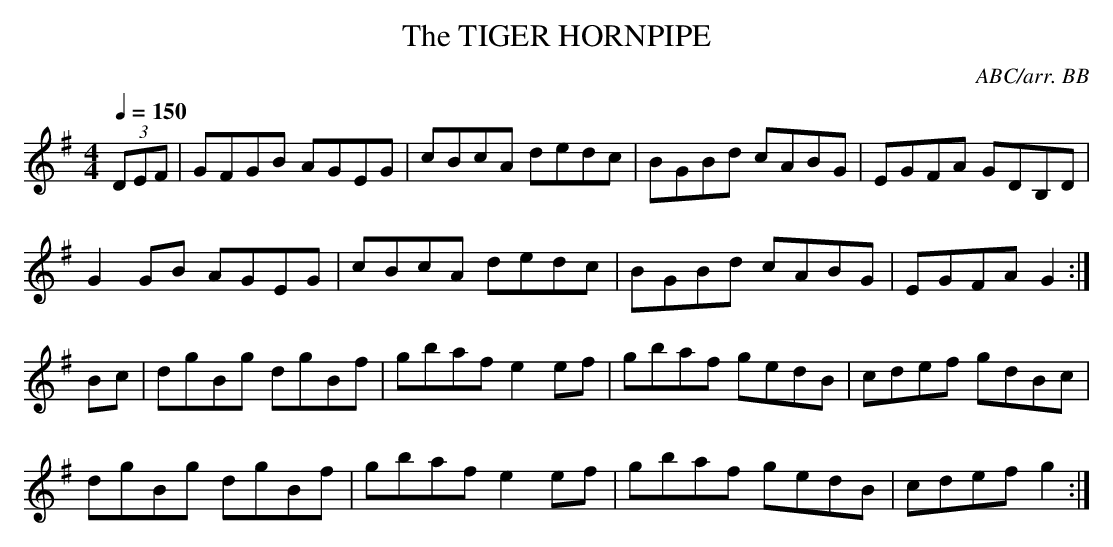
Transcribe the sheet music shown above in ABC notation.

X:1
T:TIGER HORNPIPE, The
C:ABC/arr. BB
Breathnach got this tune from Kerry fiddler Denis
Murphy, who during a stay in America actually worked
in the Bronx Zoo. (For more details - bogus, but details -
see my epic poem "The Zoo Song".)
M:4/4
Q:1/4=150
K:G
(3DEF|GFGB AGEG|cBcA dedc|BGBd cABG|EGFA GDB,D|
G2GB AGEG|cBcA dedc|BGBd cABG|EGFA G2:|
Bc|dgBg dgBf|gbaf e2ef|gbaf gedB|cdef gdBc|
dgBg dgBf|gbaf e2ef|gbaf gedB|cdef g2:|
